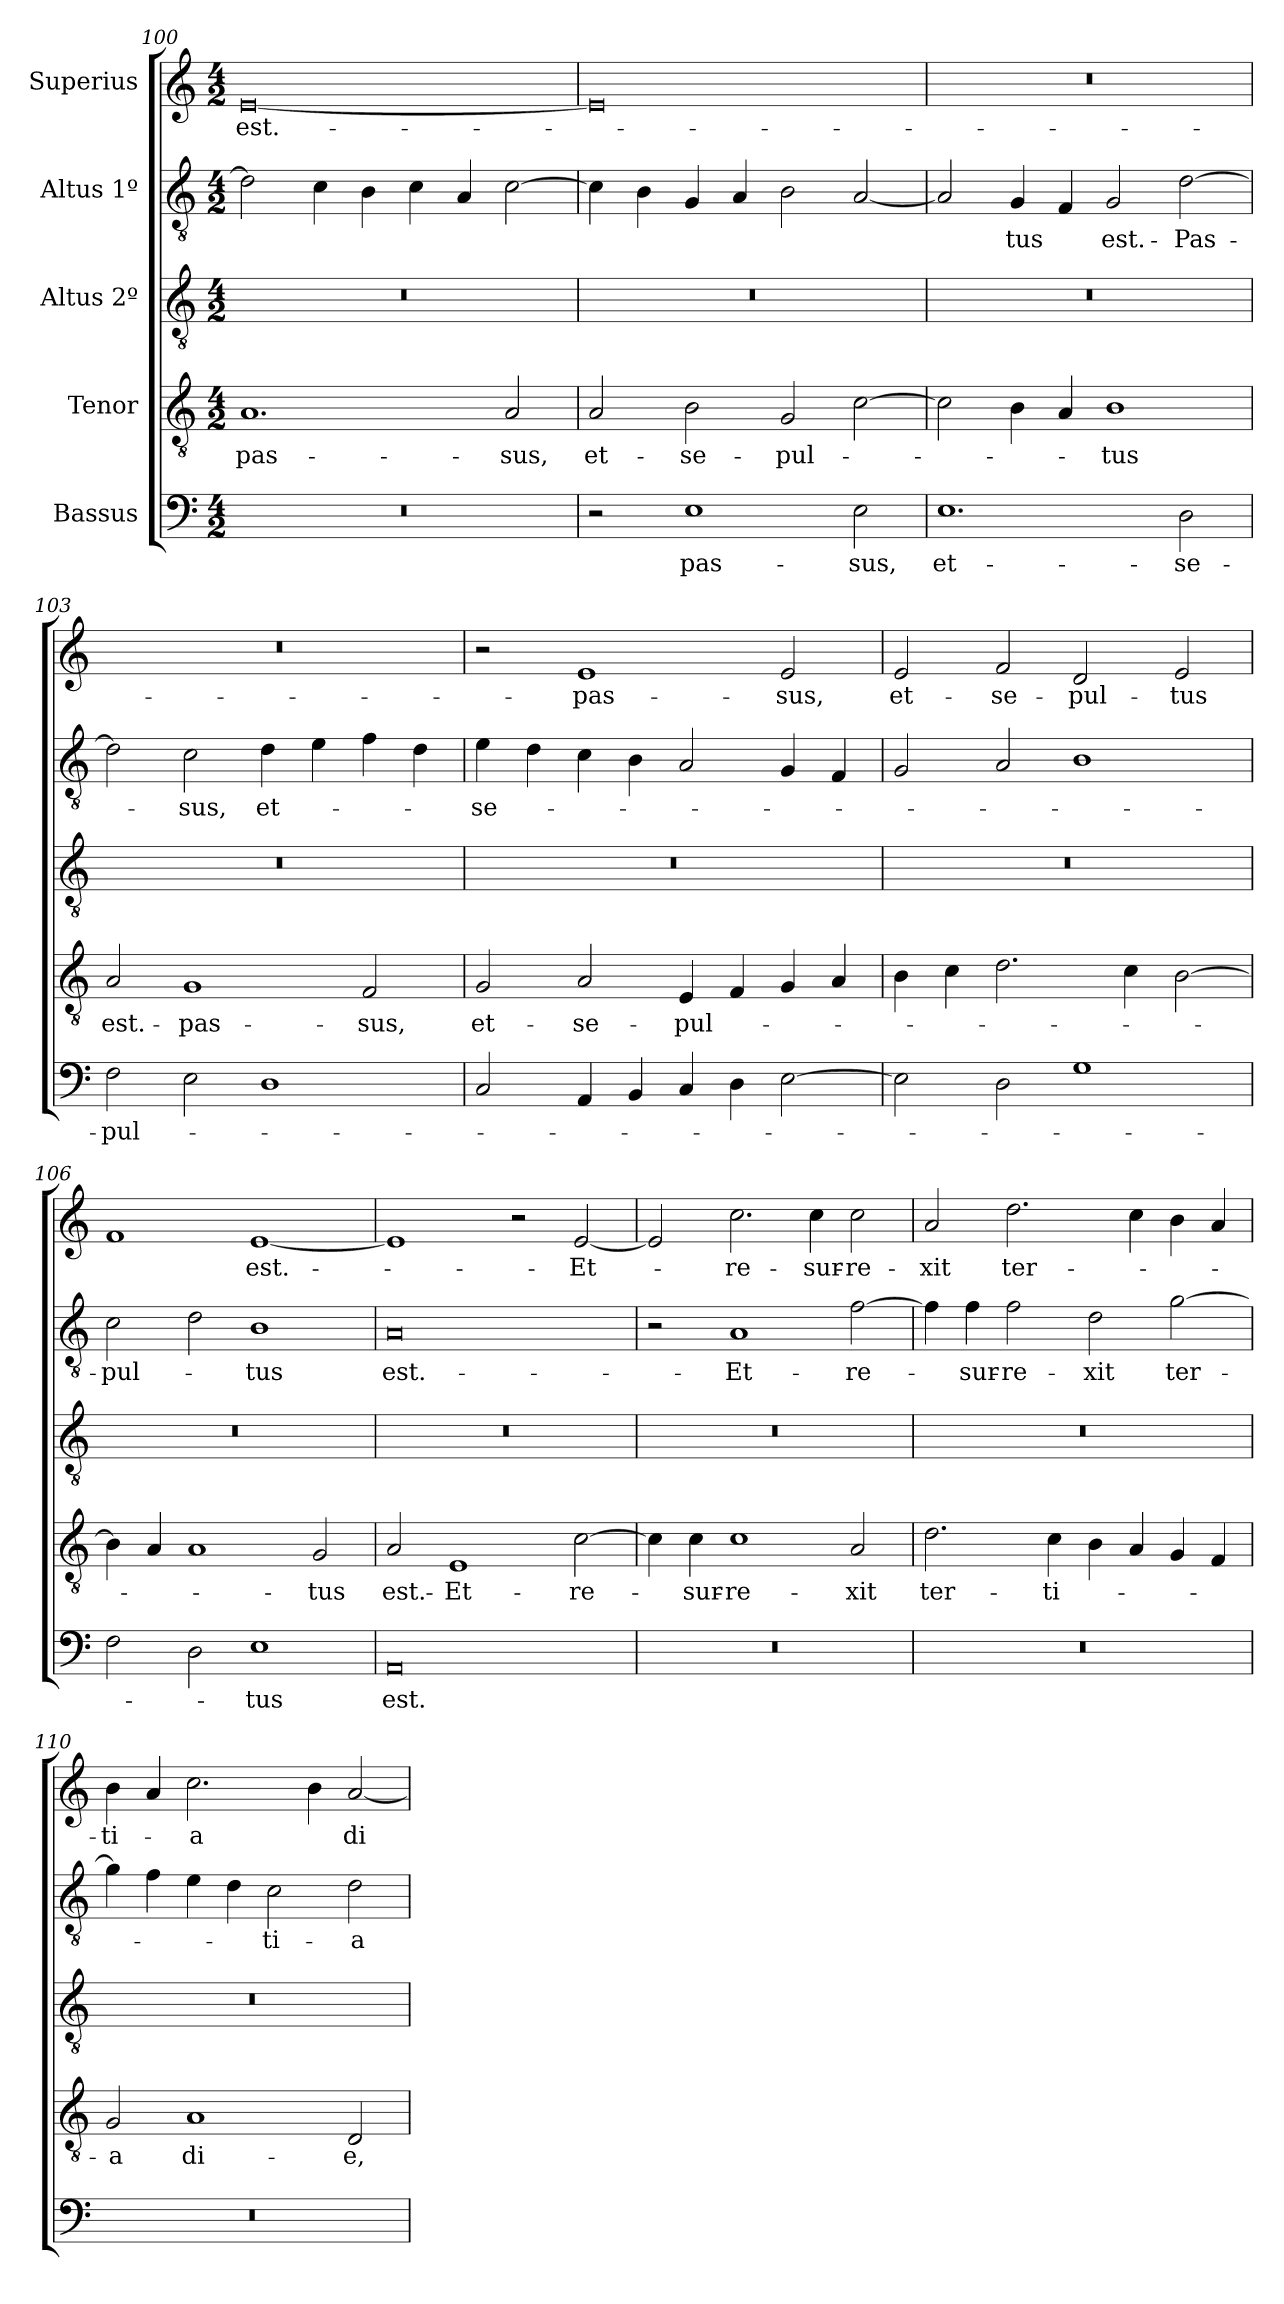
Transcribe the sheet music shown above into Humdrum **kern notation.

**kern	**text	**kern	**text	**kern	**kern	**text	**kern	**text
*part5	*part5	*part4	*part4	*part3	*part2	*part2	*part1	*part1
*staff5	*staff5	*staff4	*staff4	*staff3	*staff2	*staff2	*staff1	*staff1
*I"Bassus	*	*I"Tenor	*	*I"Altus 2º	*I"Altus 1º	*	*I"Superius	*
*clefF4	*	*clefGv2	*	*clefGv2	*clefGv2	*	*clefG2	*
*k[]	*	*k[]	*	*k[]	*k[]	*	*k[]	*
*M4/2	*	*M4/2	*	*M4/2	*M4/2	*	*M4/2	*
=100	=100	=100	=100	=100	=100	=100	=100	=100
0r	.	1.A/	pas-	0r	2d\]	.	[0e/	est.-
.	.	.	.	.	4c\	.	.	.
.	.	.	.	.	4B\	.	.	.
.	.	.	.	.	4c\	.	.	.
.	.	.	.	.	4A/	.	.	.
.	.	2A/	-sus,	.	[2c\	.	.	.
=101	=101	=101	=101	=101	=101	=101	=101	=101
2r	.	2A/	et-	0r	4c\]	.	0e/]	.
.	.	.	.	.	4B\	.	.	.
1E\	pas-	2B\	se-	.	4G/	.	.	.
.	.	.	.	.	4A/	.	.	.
.	.	2G/	-pul-	.	2B\	.	.	.
2E\	-sus,	[2c\	.	.	[2A/	.	.	.
=102	=102	=102	=102	=102	=102	=102	=102	=102
1.E\	et-	2c\]	.	0r	2A/]	.	0r	.
.	.	4B\	.	.	4G/	-tus	.	.
.	.	4A/	.	.	4F/	.	.	.
.	.	1B\	-tus	.	2G/	est.-	.	.
2D\	se-	.	.	.	[2d\	Pas-	.	.
=103	=103	=103	=103	=103	=103	=103	=103	=103
2F\	-pul-	2A/	est.-	0r	2d\]	.	0r	.
2E\	.	1G/	pas-	.	2c\	-sus,	.	.
1D\	.	.	.	.	4d\	et-	.	.
.	.	.	.	.	4e\	.	.	.
.	.	2F/	-sus,	.	4f\	.	.	.
.	.	.	.	.	4d\	.	.	.
=104	=104	=104	=104	=104	=104	=104	=104	=104
2C/	.	2G/	et-	0r	4e\	se-	2r	.
.	.	.	.	.	4d\	.	.	.
4AA/	.	2A/	se-	.	4c\	.	1e/	pas-
4BB/	.	.	.	.	4B\	.	.	.
4C/	.	4E/	-pul-	.	2A/	.	.	.
4D\	.	4F/	.	.	.	.	.	.
[2E\	.	4G/	.	.	4G/	.	2e/	-sus,
.	.	4A/	.	.	4F/	.	.	.
=105	=105	=105	=105	=105	=105	=105	=105	=105
2E\]	.	4B\	.	0r	2G/	.	2e/	et-
.	.	4c\	.	.	.	.	.	.
2D\	.	2.d\	.	.	2A/	.	2f/	se-
1G\	.	.	.	.	1B\	.	2d/	-pul-
.	.	4c\	.	.	.	.	.	.
.	.	[2B\	.	.	.	.	2e/	-tus
=106	=106	=106	=106	=106	=106	=106	=106	=106
2F\	.	4B\]	.	0r	2c\	-pul-	1f/	.
.	.	4A/	.	.	.	.	.	.
2D\	.	1A/	.	.	2d\	.	.	.
1E\	-tus	.	.	.	1B\	-tus	[1e/	est.-
.	.	2G/	-tus	.	.	.	.	.
=107	=107	=107	=107	=107	=107	=107	=107	=107
0AA/	est.-	2A/	est.-	0r	0A/	est.-	1e/]	.
.	.	1E/	Et-	.	.	.	.	.
.	.	.	.	.	.	.	2r	.
.	.	[2c\	re-	.	.	.	[2e/	Et-
=108	=108	=108	=108	=108	=108	=108	=108	=108
0r	.	4c\]	.	0r	2r	.	2e/]	.
.	.	4c\	-sur-	.	.	.	.	.
.	.	1c\	-re-	.	1A/	Et-	2.cc\	re-
.	.	.	.	.	.	.	4cc\	-sur-
.	.	2A/	-xit	.	[2f\	re-	2cc\	-re-
=109	=109	=109	=109	=109	=109	=109	=109	=109
0r	.	2.d\	ter-	0r	4f\]	.	2a/	-xit
.	.	.	.	.	4f\	-sur-	.	.
.	.	.	.	.	2f\	-re-	2.dd\	ter-
.	.	4c\	-ti-	.	.	.	.	.
.	.	4B\	.	.	2d\	-xit	.	.
.	.	4A/	.	.	.	.	4cc\	.
.	.	4G/	.	.	[2g\	ter-	4b\	.
.	.	4F/	.	.	.	.	4a/	.
=110	=110	=110	=110	=110	=110	=110	=110	=110
0r	.	2G/	-a	0r	4g\]	.	4b\	-ti-
.	.	.	.	.	4f\	.	4a/	.
.	.	1A/	di-	.	4e\	.	2.cc\	-a
.	.	.	.	.	4d\	.	.	.
.	.	.	.	.	2c\	-ti-	.	.
.	.	.	.	.	.	.	4b\	.
.	.	2D/	-e,	.	2d\	-a	[2a/	di-
=	=	=	=	=	=	=	=	=
*-	*-	*-	*-	*-	*-	*-	*-	*-
